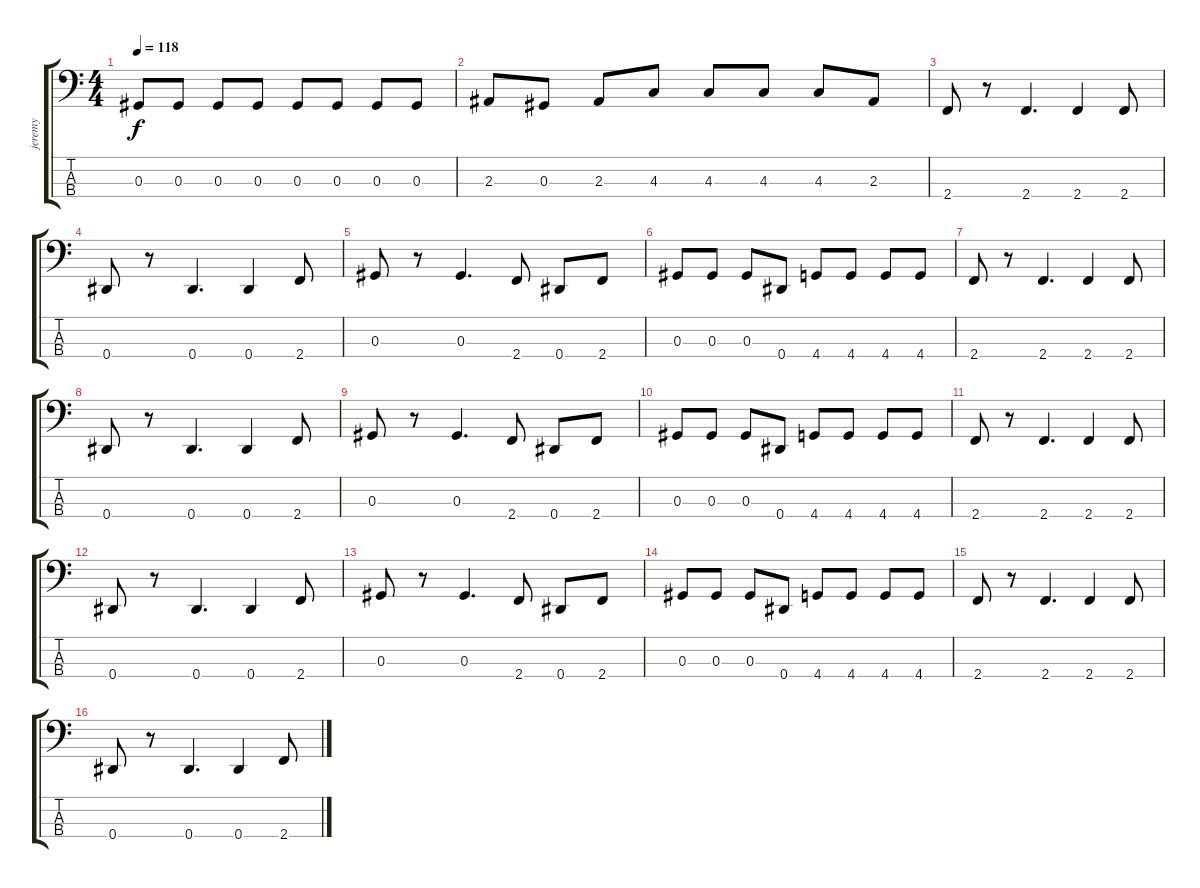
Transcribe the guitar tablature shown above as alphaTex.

\track ("jeremy" "jeremy") {instrument electricbasspick}
\staff {score tabs}
\tuning (Gb2 Db2 Ab1 Eb1) {hide}
\ts (4 4)
\tempo 118
\clef f4
\ks c
0.3.8{dy f} 0.3.8 0.3.8 0.3.8 0.3.8 0.3.8 0.3.8 0.3.8 |
2.3.8 0.3.8 2.3.8 4.3.8 4.3.8 4.3.8 4.3.8 2.3.8 |
2.4.8 r.8 2.4.4{d} 2.4.4 2.4.8 |
0.4.8 r.8 0.4.4{d} 0.4.4 2.4.8 |
0.3.8 r.8 0.3.4{d} 2.4.8 0.4.8 2.4.8 |
0.3.8 0.3.8 0.3.8 0.4.8 4.4.8 4.4.8 4.4.8 4.4.8 |
2.4.8 r.8 2.4.4{d} 2.4.4 2.4.8 |
0.4.8 r.8 0.4.4{d} 0.4.4 2.4.8 |
0.3.8 r.8 0.3.4{d} 2.4.8 0.4.8 2.4.8 |
0.3.8 0.3.8 0.3.8 0.4.8 4.4.8 4.4.8 4.4.8 4.4.8 |
2.4.8 r.8 2.4.4{d} 2.4.4 2.4.8 |
0.4.8 r.8 0.4.4{d} 0.4.4 2.4.8 |
0.3.8 r.8 0.3.4{d} 2.4.8 0.4.8 2.4.8 |
0.3.8 0.3.8 0.3.8 0.4.8 4.4.8 4.4.8 4.4.8 4.4.8 |
2.4.8 r.8 2.4.4{d} 2.4.4 2.4.8 |
0.4.8 r.8 0.4.4{d} 0.4.4 2.4.8
